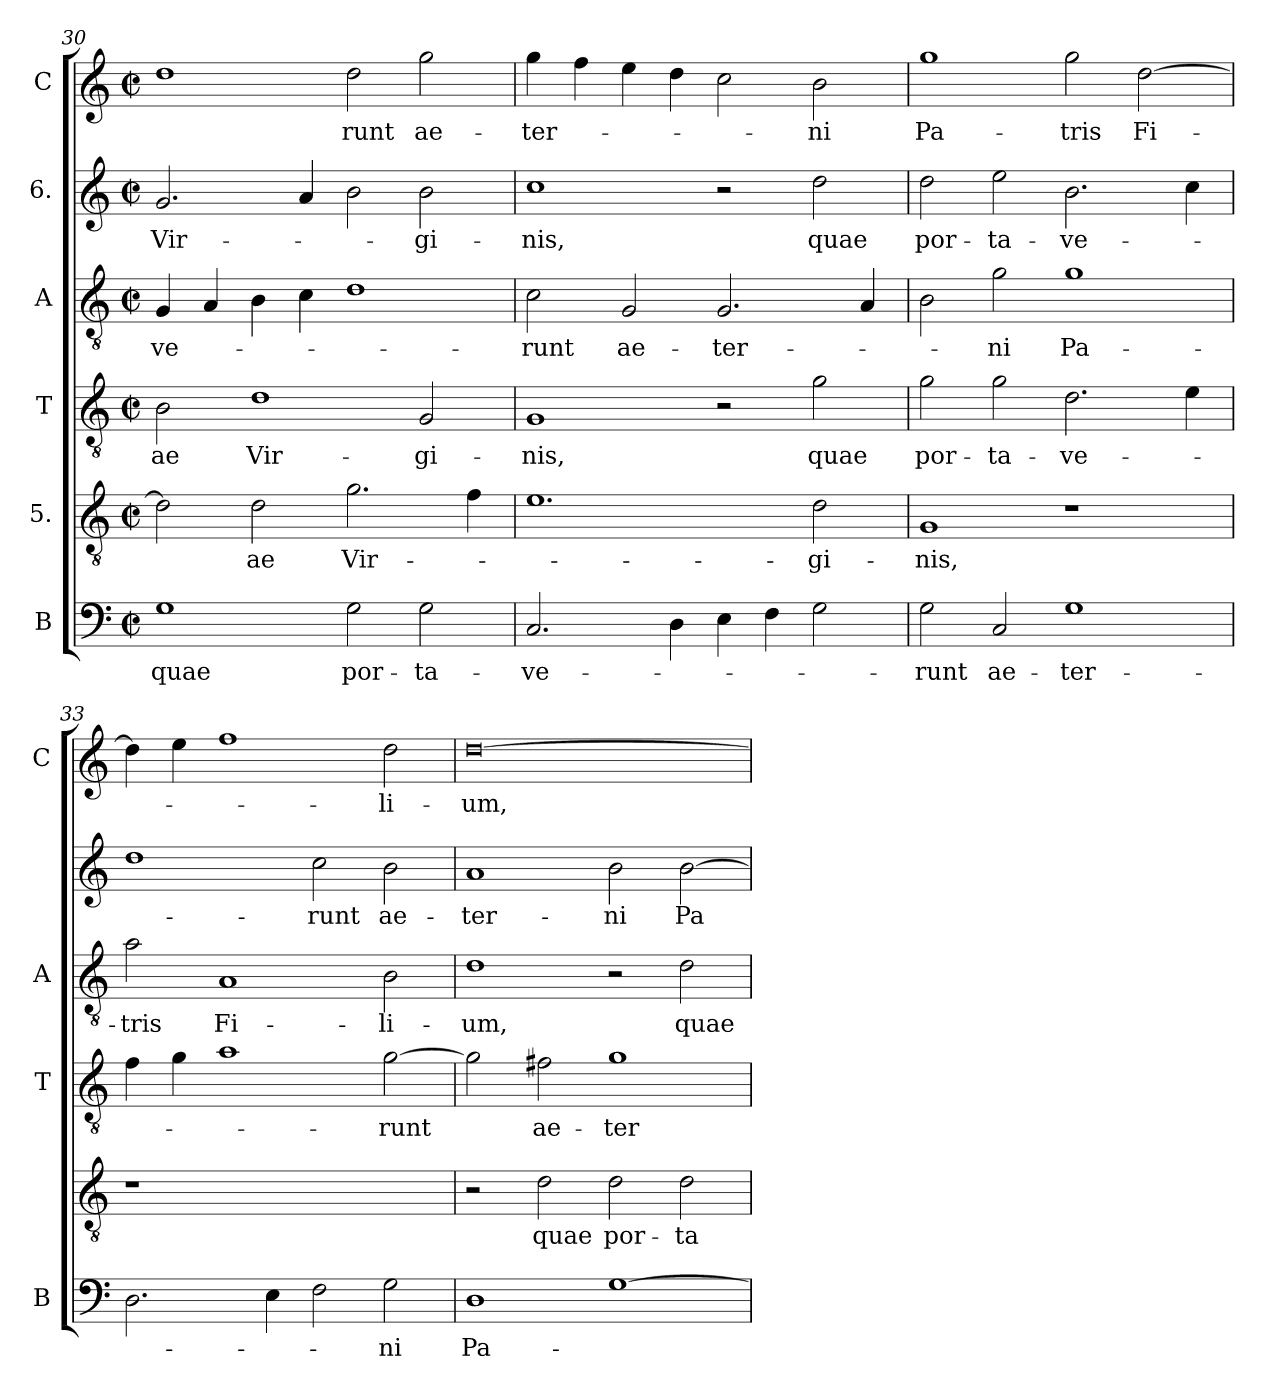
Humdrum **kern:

**kern	**text	**kern	**text	**kern	**text	**kern	**text	**kern	**text	**kern	**text
*part6	*part6	*part5	*part5	*part4	*part4	*part3	*part3	*part2	*part2	*part1	*part1
*staff6	*staff6	*staff5	*staff5	*staff4	*staff4	*staff3	*staff3	*staff2	*staff2	*staff1	*staff1
*I"B	*	*I"5.	*	*I"T	*	*I"A	*	*I"6.	*	*I"C	*
*I'B	*	*	*	*I'T	*	*I'A	*	*	*	*I'C	*
!!LO:PB:g=z
*clefF4	*	*clefGv2	*	*clefGv2	*	*clefGv2	*	*clefG2	*	*clefG2	*
*M2/2	*	*M2/2	*	*M2/2	*	*M2/2	*	*M2/2	*	*M2/2	*
*met(c|)	*	*met(c|)	*	*met(c|)	*	*met(c|)	*	*met(c|)	*	*met(c|)	*
=30	=30	=30	=30	=30	=30	=30	=30	=30	=30	=30	=30
!	!LO:LY:b	!	!	!	!LO:LY:b	!	!LO:LY:b	!	!LO:LY:b	!	!
1G	quae	2d\]	.	2B\	-ae	4G/	-ve-	2.g/	Vir-	1dd	.
.	.	.	.	.	.	4A/	.	.	.	.	.
!	!	!	!LO:LY:b	!	!LO:LY:b	!	!	!	!	!	!
.	.	2d\	-ae	1d	Vir-	4B\	.	.	.	.	.
.	.	.	.	.	.	4c\	.	4a/	.	.	.
!	!LO:LY:b	!	!LO:LY:b	!	!	!	!	!	!	!	!LO:LY:b
2G\	por-	2.g\	Vir-	.	.	1d	.	2b\	.	2dd\	-runt
!	!LO:LY:b	!	!	!	!LO:LY:b	!	!	!	!LO:LY:b	!	!LO:LY:b
2G\	-ta-	.	.	2G/	-gi-	.	.	2b\	-gi-	2gg\	ae-
.	.	4f\	.	.	.	.	.	.	.	.	.
=31	=31	=31	=31	=31	=31	=31	=31	=31	=31	=31	=31
!	!LO:LY:b	!	!	!	!LO:LY:b	!	!LO:LY:b	!	!LO:LY:b	!	!LO:LY:b
2.C/	-ve-	1.e	.	1G	-nis,	2c\	-runt	1cc	-nis,	4gg\	-ter-
.	.	.	.	.	.	.	.	.	.	4ff\	.
!	!	!	!	!	!	!	!LO:LY:b	!	!	!	!
.	.	.	.	.	.	2G/	ae-	.	.	4ee\	.
4D\	.	.	.	.	.	.	.	.	.	4dd\	.
!	!	!	!	!	!	!	!LO:LY:b	!	!	!	!
4E\	.	.	.	2r	.	2.G/	-ter-	2r	.	2cc\	.
4F\	.	.	.	.	.	.	.	.	.	.	.
!	!	!	!LO:LY:b	!	!LO:LY:b	!	!	!	!LO:LY:b	!	!LO:LY:b
2G\	.	2d\	-gi-	2g\	quae	.	.	2dd\	quae	2b\	-ni
.	.	.	.	.	.	4A/	.	.	.	.	.
=32	=32	=32	=32	=32	=32	=32	=32	=32	=32	=32	=32
!	!LO:LY:b	!	!LO:LY:b	!	!LO:LY:b	!	!	!	!LO:LY:b	!	!LO:LY:b
2G\	-runt	1G	-nis,	2g\	por-	2B\	.	2dd\	por-	1gg	Pa-
!	!LO:LY:b	!	!	!	!LO:LY:b	!	!LO:LY:b	!	!LO:LY:b	!	!
2C/	ae-	.	.	2g\	-ta-	2g\	-ni	2ee\	-ta-	.	.
!	!LO:LY:b	!	!	!	!LO:LY:b	!	!LO:LY:b	!	!LO:LY:b	!	!LO:LY:b
1G	-ter-	1r	.	2.d\	-ve-	1g	Pa-	2.b\	-ve-	2gg\	-tris
!	!	!	!	!	!	!	!	!	!	!	!LO:LY:b
.	.	.	.	.	.	.	.	.	.	[2dd\	Fi-
.	.	.	.	4e\	.	.	.	4cc\	.	.	.
=33	=33	=33	=33	=33	=33	=33	=33	=33	=33	=33	=33
!	!	!	!	!	!	!	!LO:LY:b	!	!	!	!
2.D\	.	1r	.	4f\	.	2a\	-tris	1dd	.	4dd\]	.
.	.	.	.	4g\	.	.	.	.	.	4ee\	.
!	!	!	!	!	!	!	!LO:LY:b	!	!	!	!
.	.	.	.	1a	.	1A	Fi-	.	.	1ff	.
4E\	.	.	.	.	.	.	.	.	.	.	.
!	!	!	!	!	!	!	!	!	!LO:LY:b	!	!
2F\	.	1ryy	.	.	.	.	.	2cc\	-runt	.	.
!	!LO:LY:b	!	!	!	!LO:LY:b	!	!LO:LY:b	!	!LO:LY:b	!	!LO:LY:b
2G\	-ni	.	.	[2g\	-runt	2B\	-li-	2b\	ae-	2dd\	-li-
=34	=34	=34	=34	=34	=34	=34	=34	=34	=34	=34	=34
!	!LO:LY:b	!	!	!	!	!	!LO:LY:b	!	!LO:LY:b	!	!LO:LY:b
1D	Pa-	2r	.	2g\]	.	1d	-um,	1a	-ter-	[0dd	-um,
!	!	!	!LO:LY:b	!	!LO:LY:b	!	!	!	!	!	!
.	.	2d\	quae	2f#X\	ae-	.	.	.	.	.	.
!	!	!	!LO:LY:b	!	!LO:LY:b	!	!	!	!LO:LY:b	!	!
[1G	.	2d\	por-	1g	-ter-	2r	.	2b\	-ni	.	.
!	!	!	!LO:LY:b	!	!	!	!LO:LY:b	!	!LO:LY:b	!	!
.	.	2d\	-ta-	.	.	2d\	quae	[2b\	Pa-	.	.
=	=	=	=	=	=	=	=	=	=	=	=
*-	*-	*-	*-	*-	*-	*-	*-	*-	*-	*-	*-
